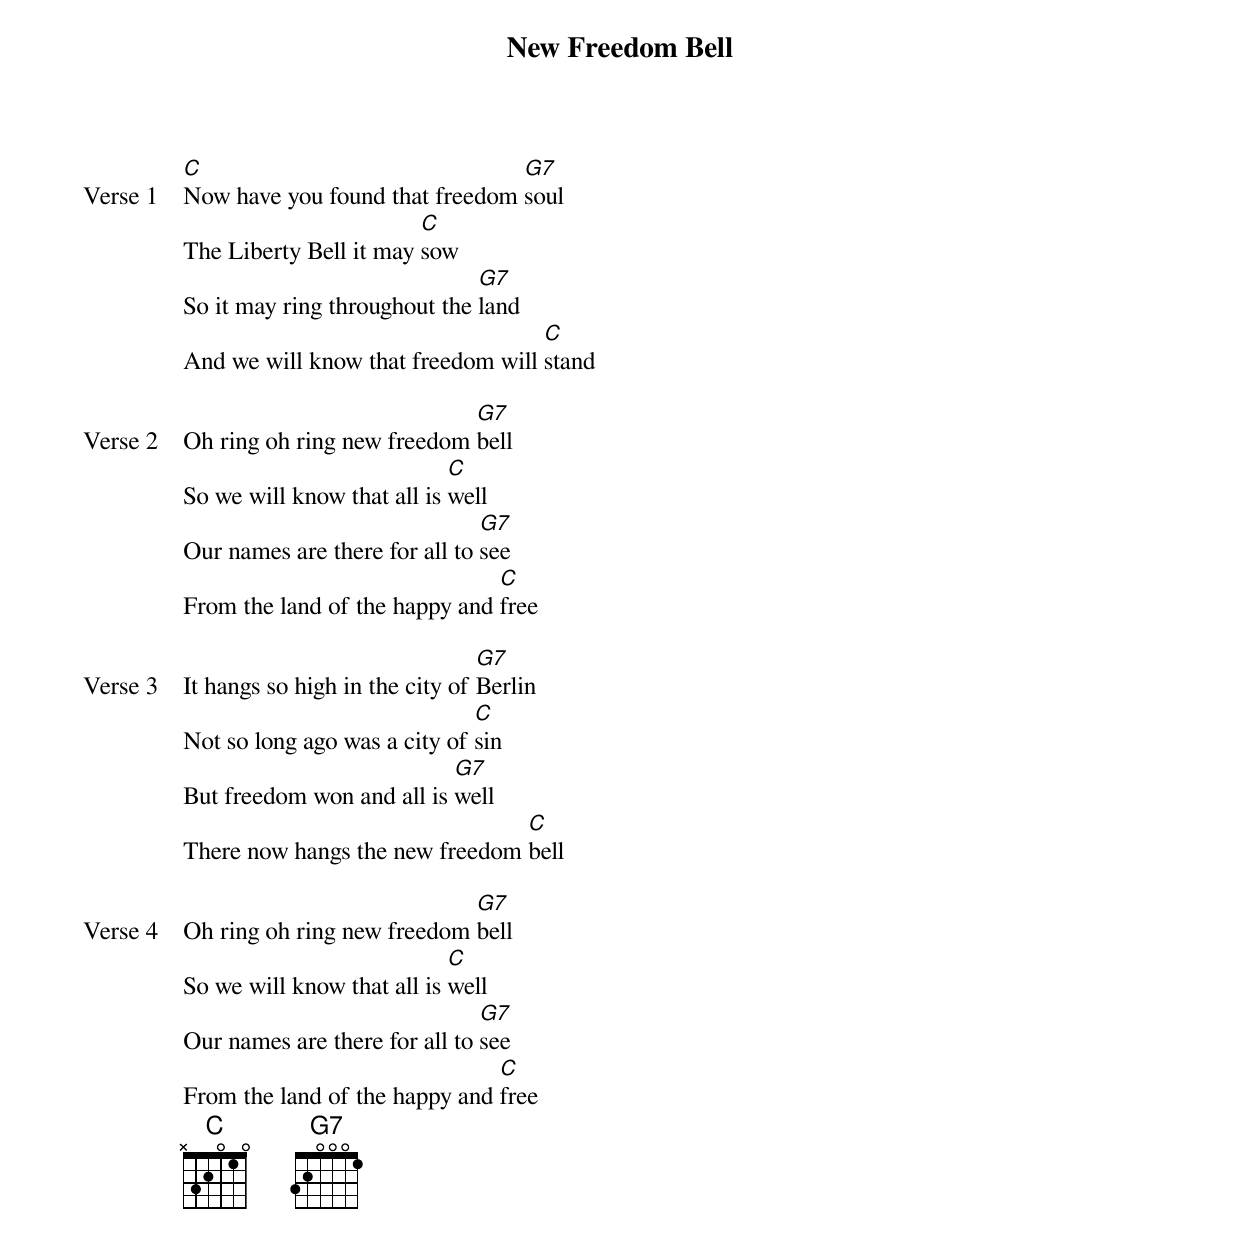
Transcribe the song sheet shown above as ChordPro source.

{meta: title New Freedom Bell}
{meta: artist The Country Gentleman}
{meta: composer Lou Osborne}
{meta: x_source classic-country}
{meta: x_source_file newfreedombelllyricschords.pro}
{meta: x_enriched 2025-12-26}

{start_of_verse: Verse 1}
[C]Now have you found that freedom [G7]soul
The Liberty Bell it may [C]sow
So it may ring throughout the [G7]land
And we will know that freedom will [C]stand
{end_of_verse}

{start_of_verse: Verse 2}
Oh ring oh ring new freedom [G7]bell
So we will know that all is [C]well
Our names are there for all to [G7]see
From the land of the happy and [C]free
{end_of_verse}

{start_of_verse: Verse 3}
It hangs so high in the city of [G7]Berlin
Not so long ago was a city of [C]sin
But freedom won and all is [G7]well
There now hangs the new freedom [C]bell
{end_of_verse}

{start_of_verse: Verse 4}
Oh ring oh ring new freedom [G7]bell
So we will know that all is [C]well
Our names are there for all to [G7]see
From the land of the happy and [C]free
{end_of_verse}
